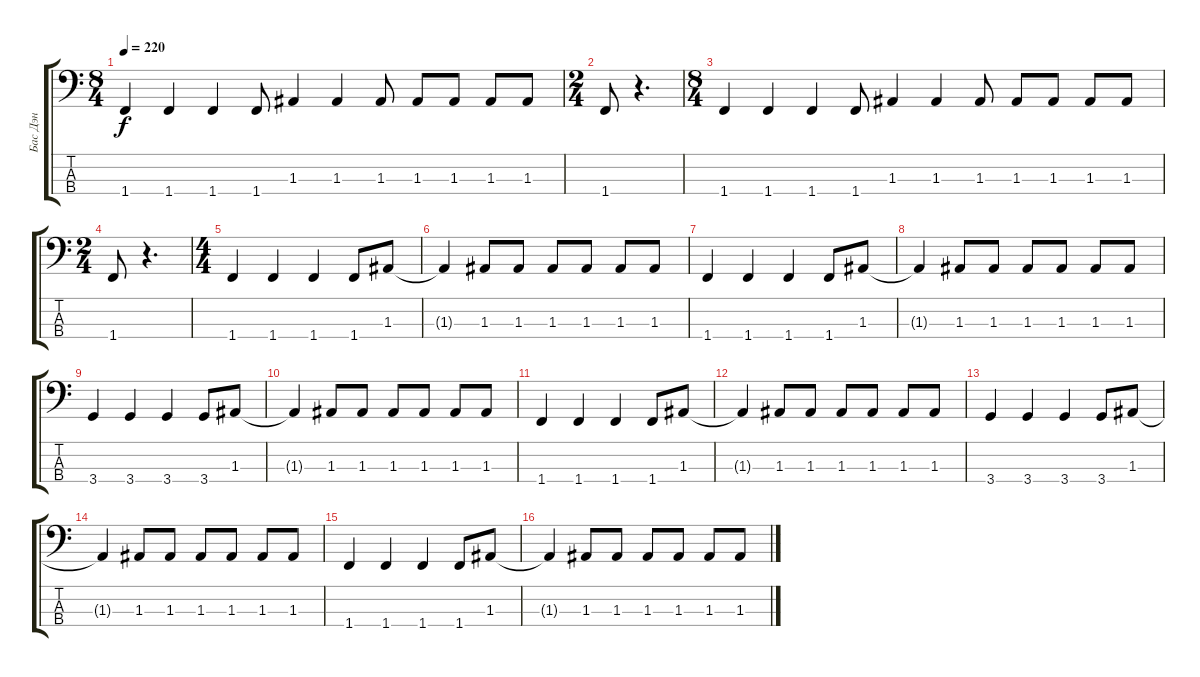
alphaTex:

\track ("Бас Дэн" "Бас Дэн") {instrument electricbasspick}
\staff {score tabs}
\tuning (G2 D2 A1 E1) {hide}
\ts (8 4)
\tempo 220
\clef f4
\ks c
1.4.4{dy f} 1.4.4 1.4.4 1.4.8 1.3.4 1.3.4 1.3.8 1.3.8 1.3.8 1.3.8 1.3.8 |
\ts (2 4)
1.4.8 r.4{d} |
\ts (8 4)
1.4.4 1.4.4 1.4.4 1.4.8 1.3.4 1.3.4 1.3.8 1.3.8 1.3.8 1.3.8 1.3.8 |
\ts (2 4)
1.4.8 r.4{d} |
\ts (4 4)
1.4.4 1.4.4 1.4.4 1.4.8 1.3.8 |
1.3{t}.4 1.3.8 1.3.8 1.3.8 1.3.8 1.3.8 1.3.8 |
1.4.4 1.4.4 1.4.4 1.4.8 1.3.8 |
1.3{t}.4 1.3.8 1.3.8 1.3.8 1.3.8 1.3.8 1.3.8 |
3.4.4 3.4.4 3.4.4 3.4.8 1.3.8 |
1.3{t}.4 1.3.8 1.3.8 1.3.8 1.3.8 1.3.8 1.3.8 |
1.4.4 1.4.4 1.4.4 1.4.8 1.3.8 |
1.3{t}.4 1.3.8 1.3.8 1.3.8 1.3.8 1.3.8 1.3.8 |
3.4.4 3.4.4 3.4.4 3.4.8 1.3.8 |
1.3{t}.4 1.3.8 1.3.8 1.3.8 1.3.8 1.3.8 1.3.8 |
1.4.4 1.4.4 1.4.4 1.4.8 1.3.8 |
1.3{t}.4 1.3.8 1.3.8 1.3.8 1.3.8 1.3.8 1.3.8
